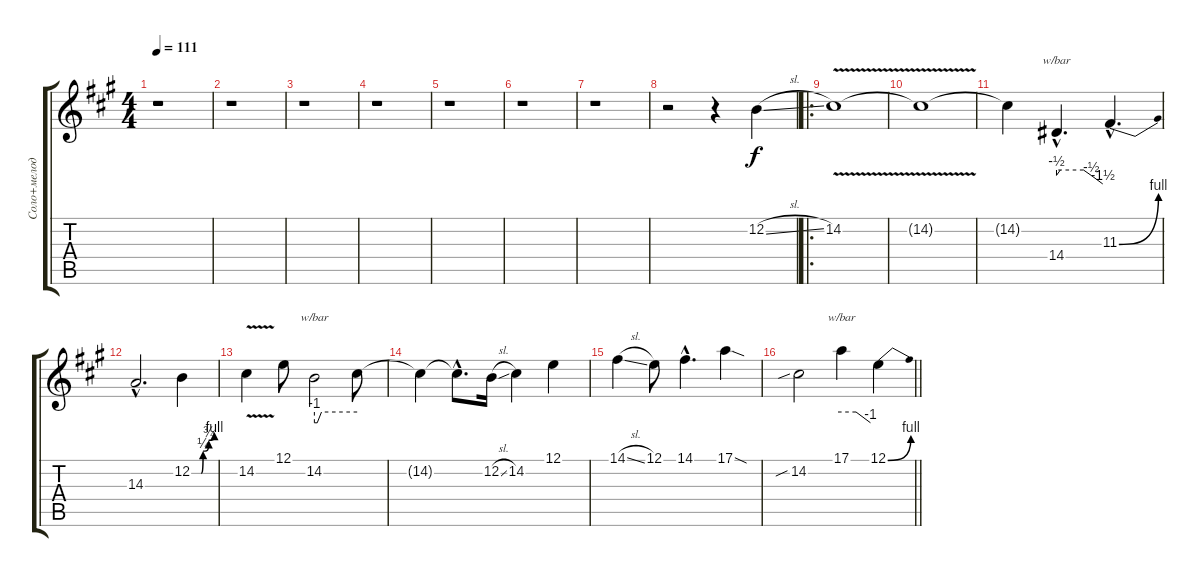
\track ("Соло+мелодия" "Соло+мелод") {instrument voiceoohs}
\staff {score tabs}
\tuning (E4 B3 G3 D3 A2 E2) {hide}
\ts (4 4)
\tempo 111
\clef g2
\ks a
r.1{dy f instrument voiceoohs} |
r.1 |
r.1 |
r.1 |
r.1 |
r.1 |
r.1 |
r.2 r.4 12.2{sl}.4 |
\ro
14.2{v}.1 |
14.2{t}.1 |
14.2{t}.4 14.4{hac}.4{d tbe (custom default 0 -2 5 0 35 0 45 -2 60 -6)} 11.3{be (bend 0 0 60 4) hac}.4{d} |
14.3{hac}.2{d} 12.2{be (custom 0 0 25 0 30 1 35 1 45 3 60 4)}.4 |
14.2{v}.4 12.1.8 14.2.2{tbe (custom default 0 -4 4 -4 10 0 60 0)} 14.2{t}.8 |
14.2{t}.4 14.2{hac t}.8{d} 12.2{sl}.16 14.2.4 12.1.4 |
14.1{sl}.4 12.1.8 14.1{hac}.4{d} 17.1{sod}.4 |
\barLineRight lightlight
14.2{sib}.2 17.1.4{tbe (custom default 0 0 30 0 60 -4)} 12.1{be (bend 0 0 60 4)}.4
